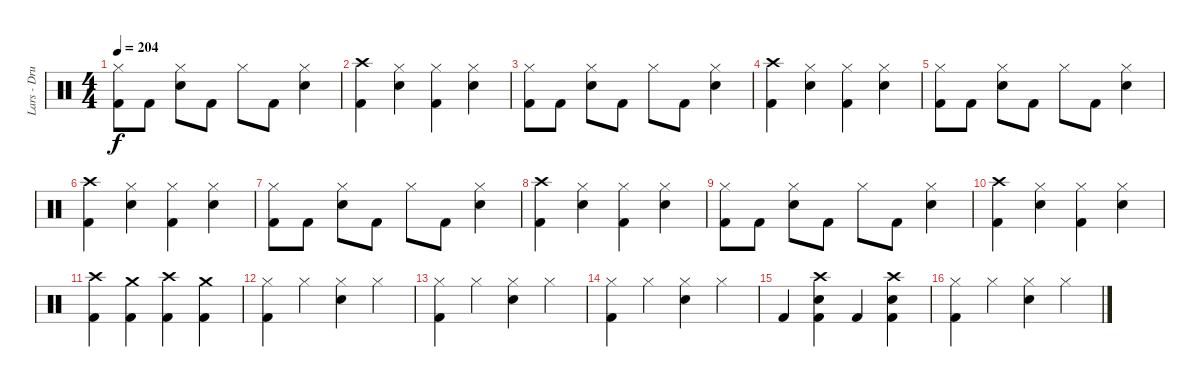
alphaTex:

\track ("Lars - Drums" "Lars - Dru") {instrument percussion}
\staff {score}
\articulation defaults
\ts (4 4)
\tempo 204
\clef neutral
\ks c
("Hi-Hat (closed)" "Kick (hit) 2").8{dy f} "Kick (hit) 2".8 ("Hi-Hat (closed)" "Electric Snare (hit)").8 "Kick (hit) 2".8 "Hi-Hat (closed)".8 "Kick (hit) 2".8 ("Hi-Hat (closed)" "Electric Snare (hit)").4 |
("Crash high (hit)" "Kick (hit) 2").4 ("Hi-Hat (closed)" "Electric Snare (hit)").4 ("Hi-Hat (closed)" "Kick (hit) 2").4 ("Hi-Hat (closed)" "Electric Snare (hit)").4 |
("Hi-Hat (closed)" "Kick (hit) 2").8 "Kick (hit) 2".8 ("Hi-Hat (closed)" "Electric Snare (hit)").8 "Kick (hit) 2".8 "Hi-Hat (closed)".8 "Kick (hit) 2".8 ("Hi-Hat (closed)" "Electric Snare (hit)").4 |
("Crash high (hit)" "Kick (hit) 2").4 ("Hi-Hat (closed)" "Electric Snare (hit)").4 ("Hi-Hat (closed)" "Kick (hit) 2").4 ("Hi-Hat (closed)" "Electric Snare (hit)").4 |
("Hi-Hat (closed)" "Kick (hit) 2").8 "Kick (hit) 2".8 ("Hi-Hat (closed)" "Electric Snare (hit)").8 "Kick (hit) 2".8 "Hi-Hat (closed)".8 "Kick (hit) 2".8 ("Hi-Hat (closed)" "Electric Snare (hit)").4 |
("Crash high (hit)" "Kick (hit) 2").4 ("Hi-Hat (closed)" "Electric Snare (hit)").4 ("Hi-Hat (closed)" "Kick (hit) 2").4 ("Hi-Hat (closed)" "Electric Snare (hit)").4 |
("Hi-Hat (closed)" "Kick (hit) 2").8 "Kick (hit) 2".8 ("Hi-Hat (closed)" "Electric Snare (hit)").8 "Kick (hit) 2".8 "Hi-Hat (closed)".8 "Kick (hit) 2".8 ("Hi-Hat (closed)" "Electric Snare (hit)").4 |
("Crash high (hit)" "Kick (hit) 2").4 ("Hi-Hat (closed)" "Electric Snare (hit)").4 ("Hi-Hat (closed)" "Kick (hit) 2").4 ("Hi-Hat (closed)" "Electric Snare (hit)").4 |
("Hi-Hat (closed)" "Kick (hit) 2").8 "Kick (hit) 2".8 ("Hi-Hat (closed)" "Electric Snare (hit)").8 "Kick (hit) 2".8 "Hi-Hat (closed)".8 "Kick (hit) 2".8 ("Hi-Hat (closed)" "Electric Snare (hit)").4 |
("Crash high (hit)" "Kick (hit) 2").4 ("Hi-Hat (closed)" "Electric Snare (hit)").4 ("Hi-Hat (closed)" "Kick (hit) 2").4 ("Hi-Hat (closed)" "Electric Snare (hit)").4 |
("Crash high (hit)" "Kick (hit) 2").4 ("Crash medium (hit)" "Kick (hit) 2").4 ("Crash high (hit)" "Kick (hit) 2").4 ("Crash medium (hit)" "Kick (hit) 2").4 |
("Hi-Hat (closed)" "Kick (hit) 2").4 "Hi-Hat (closed)".4 ("Hi-Hat (closed)" "Electric Snare (hit)").4 "Hi-Hat (closed)".4 |
("Hi-Hat (closed)" "Kick (hit) 2").4 "Hi-Hat (closed)".4 ("Hi-Hat (closed)" "Electric Snare (hit)").4 "Hi-Hat (closed)".4 |
("Hi-Hat (closed)" "Kick (hit) 2").4 "Hi-Hat (closed)".4 ("Hi-Hat (closed)" "Electric Snare (hit)").4 "Hi-Hat (closed)".4 |
"Kick (hit) 2".4 ("Crash high (hit)" "Electric Snare (hit)" "Kick (hit) 2").4 "Kick (hit) 2".4 ("Crash high (hit)" "Electric Snare (hit)" "Kick (hit) 2").4 |
("Hi-Hat (closed)" "Kick (hit) 2").4 "Hi-Hat (closed)".4 ("Hi-Hat (closed)" "Electric Snare (hit)").4 "Hi-Hat (closed)".4
